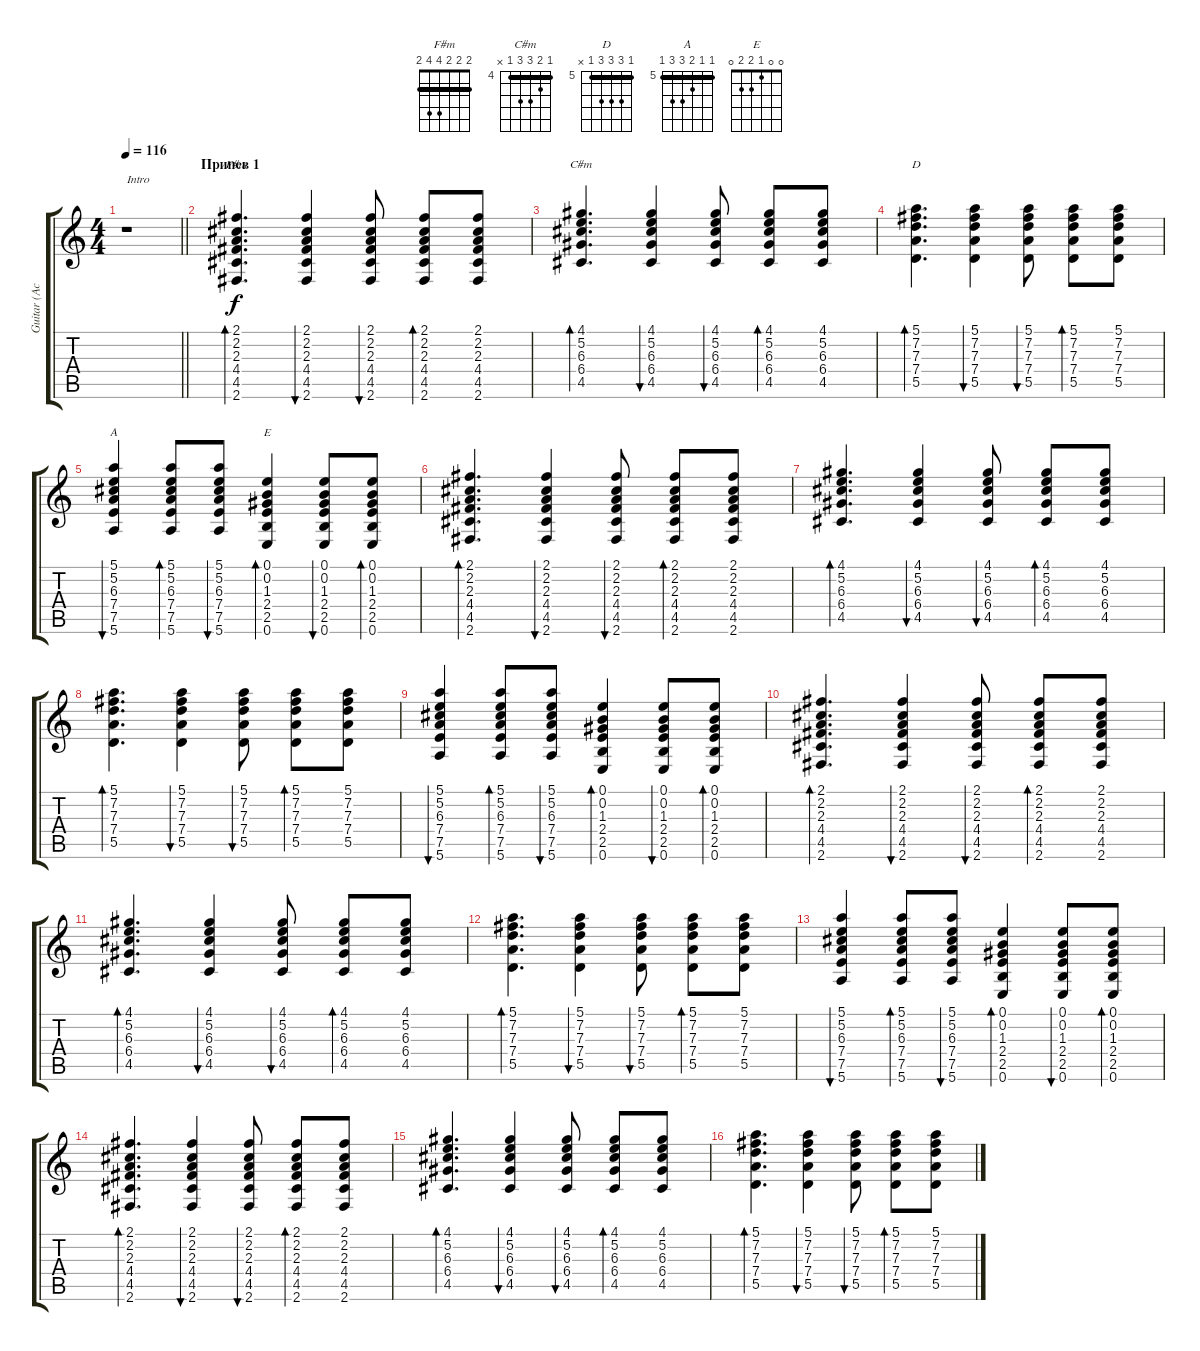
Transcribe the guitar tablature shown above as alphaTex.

\track ("Guitar (Acoustic)" "Guitar (Ac") {instrument acousticguitarsteel}
\staff {score tabs}
\tuning (E4 B3 G3 D3 A2 E2) {hide}
\chord ("F#m" 2 2 2 4 4 2) {barre 2}
\chord ("C#m" 4 5 6 6 4 x) {firstfret 4 barre 4}
\chord ("D" 5 7 7 7 5 x) {firstfret 5 barre 5}
\chord ("A" 5 5 6 7 7 5) {firstfret 5 barre 5}
\chord ("E" 0 0 1 2 2 0)
\ts (4 4)
\tempo 116
\clef g2
\barLineRight lightlight
\ks c
r.1{txt "Intro" dy f instrument acousticguitarsteel} |
\section ("" "Припев 1")
(2.1 2.2 2.3 4.4 4.5 2.6).4{d bd 60 ch "F#m"} (2.1 2.2 2.3 4.4 4.5 2.6).4{bu 60} (2.1 2.2 2.3 4.4 4.5 2.6).8{bu 60} (2.1 2.2 2.3 4.4 4.5 2.6).8{bd 60} (2.1 2.2 2.3 4.4 4.5 2.6).8 |
(4.1 5.2 6.3 6.4 4.5).4{d bd 60 ch "C#m"} (4.1 5.2 6.3 6.4 4.5).4{bu 60} (4.1 5.2 6.3 6.4 4.5).8{bu 60} (4.1 5.2 6.3 6.4 4.5).8{bd 60} (4.1 5.2 6.3 6.4 4.5).8 |
(5.1 7.2 7.3 7.4 5.5).4{d bd 60 ch "D"} (5.1 7.2 7.3 7.4 5.5).4{bu 60} (5.1 7.2 7.3 7.4 5.5).8{bu 60} (5.1 7.2 7.3 7.4 5.5).8{bd 60} (5.1 7.2 7.3 7.4 5.5).8 |
(5.1 5.2 6.3 7.4 7.5 5.6).4{bu 60 ch "A"} (5.1 5.2 6.3 7.4 7.5 5.6).8{bd 60} (5.1 5.2 6.3 7.4 7.5 5.6).8{bu 60} (0.1 0.2 1.3 2.4 2.5 0.6).4{bd 60 ch "E"} (0.1 0.2 1.3 2.4 2.5 0.6).8{bu 60} (0.1 0.2 1.3 2.4 2.5 0.6).8{bd 60} |
(2.1 2.2 2.3 4.4 4.5 2.6).4{d bd 60} (2.1 2.2 2.3 4.4 4.5 2.6).4{bu 60} (2.1 2.2 2.3 4.4 4.5 2.6).8{bu 60} (2.1 2.2 2.3 4.4 4.5 2.6).8{bd 60} (2.1 2.2 2.3 4.4 4.5 2.6).8 |
(4.1 5.2 6.3 6.4 4.5).4{d bd 60} (4.1 5.2 6.3 6.4 4.5).4{bu 60} (4.1 5.2 6.3 6.4 4.5).8{bu 60} (4.1 5.2 6.3 6.4 4.5).8{bd 60} (4.1 5.2 6.3 6.4 4.5).8 |
(5.1 7.2 7.3 7.4 5.5).4{d bd 60} (5.1 7.2 7.3 7.4 5.5).4{bu 60} (5.1 7.2 7.3 7.4 5.5).8{bu 60} (5.1 7.2 7.3 7.4 5.5).8{bd 60} (5.1 7.2 7.3 7.4 5.5).8 |
(5.1 5.2 6.3 7.4 7.5 5.6).4{bu 60} (5.1 5.2 6.3 7.4 7.5 5.6).8{bd 60} (5.1 5.2 6.3 7.4 7.5 5.6).8{bu 60} (0.1 0.2 1.3 2.4 2.5 0.6).4{bd 60} (0.1 0.2 1.3 2.4 2.5 0.6).8{bu 60} (0.1 0.2 1.3 2.4 2.5 0.6).8{bd 60} |
(2.1 2.2 2.3 4.4 4.5 2.6).4{d bd 60} (2.1 2.2 2.3 4.4 4.5 2.6).4{bu 60} (2.1 2.2 2.3 4.4 4.5 2.6).8{bu 60} (2.1 2.2 2.3 4.4 4.5 2.6).8{bd 60} (2.1 2.2 2.3 4.4 4.5 2.6).8 |
(4.1 5.2 6.3 6.4 4.5).4{d bd 60} (4.1 5.2 6.3 6.4 4.5).4{bu 60} (4.1 5.2 6.3 6.4 4.5).8{bu 60} (4.1 5.2 6.3 6.4 4.5).8{bd 60} (4.1 5.2 6.3 6.4 4.5).8 |
(5.1 7.2 7.3 7.4 5.5).4{d bd 60} (5.1 7.2 7.3 7.4 5.5).4{bu 60} (5.1 7.2 7.3 7.4 5.5).8{bu 60} (5.1 7.2 7.3 7.4 5.5).8{bd 60} (5.1 7.2 7.3 7.4 5.5).8 |
(5.1 5.2 6.3 7.4 7.5 5.6).4{bu 60} (5.1 5.2 6.3 7.4 7.5 5.6).8{bd 60} (5.1 5.2 6.3 7.4 7.5 5.6).8{bu 60} (0.1 0.2 1.3 2.4 2.5 0.6).4{bd 60} (0.1 0.2 1.3 2.4 2.5 0.6).8{bu 60} (0.1 0.2 1.3 2.4 2.5 0.6).8{bd 60} |
(2.1 2.2 2.3 4.4 4.5 2.6).4{d bd 60} (2.1 2.2 2.3 4.4 4.5 2.6).4{bu 60} (2.1 2.2 2.3 4.4 4.5 2.6).8{bu 60} (2.1 2.2 2.3 4.4 4.5 2.6).8{bd 60} (2.1 2.2 2.3 4.4 4.5 2.6).8 |
(4.1 5.2 6.3 6.4 4.5).4{d bd 60} (4.1 5.2 6.3 6.4 4.5).4{bu 60} (4.1 5.2 6.3 6.4 4.5).8{bu 60} (4.1 5.2 6.3 6.4 4.5).8{bd 60} (4.1 5.2 6.3 6.4 4.5).8 |
(5.1 7.2 7.3 7.4 5.5).4{d bd 60} (5.1 7.2 7.3 7.4 5.5).4{bu 60} (5.1 7.2 7.3 7.4 5.5).8{bu 60} (5.1 7.2 7.3 7.4 5.5).8{bd 60} (5.1 7.2 7.3 7.4 5.5).8
